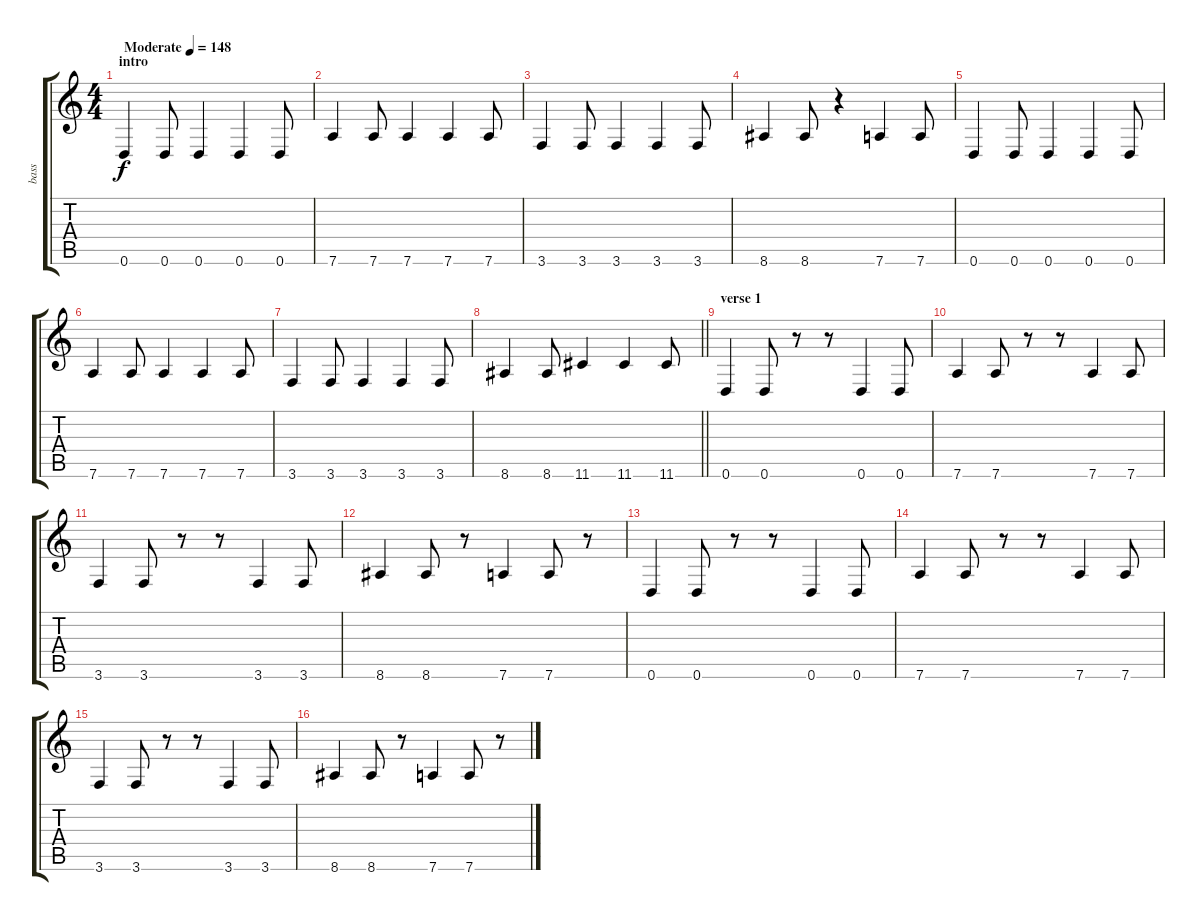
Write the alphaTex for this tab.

\track ("bass" "bass") {instrument electricbasspick}
\staff {score tabs}
\tuning (E4 B3 G3 D3 A2 D2) {hide}
\ts (4 4)
\section ("" "intro")
\tempo (148 "Moderate")
\clef g2
\ks c
0.6.4{dy f instrument electricbasspick} 0.6.8 0.6.4 0.6.4 0.6.8 |
7.6.4 7.6.8 7.6.4 7.6.4 7.6.8 |
3.6.4 3.6.8 3.6.4 3.6.4 3.6.8 |
8.6.4 8.6.8 r.4 7.6.4 7.6.8 |
0.6.4 0.6.8 0.6.4 0.6.4 0.6.8 |
7.6.4 7.6.8 7.6.4 7.6.4 7.6.8 |
3.6.4 3.6.8 3.6.4 3.6.4 3.6.8 |
\barLineRight lightlight
8.6.4 8.6.8 11.6.4 11.6.4 11.6.8 |
\section ("" "verse 1")
0.6.4 0.6.8 r.8 r.8 0.6.4 0.6.8 |
7.6.4 7.6.8 r.8 r.8 7.6.4 7.6.8 |
3.6.4 3.6.8 r.8 r.8 3.6.4 3.6.8 |
8.6.4 8.6.8 r.8 7.6.4 7.6.8 r.8 |
0.6.4 0.6.8 r.8 r.8 0.6.4 0.6.8 |
7.6.4 7.6.8 r.8 r.8 7.6.4 7.6.8 |
3.6.4 3.6.8 r.8 r.8 3.6.4 3.6.8 |
8.6.4 8.6.8 r.8 7.6.4 7.6.8 r.8
